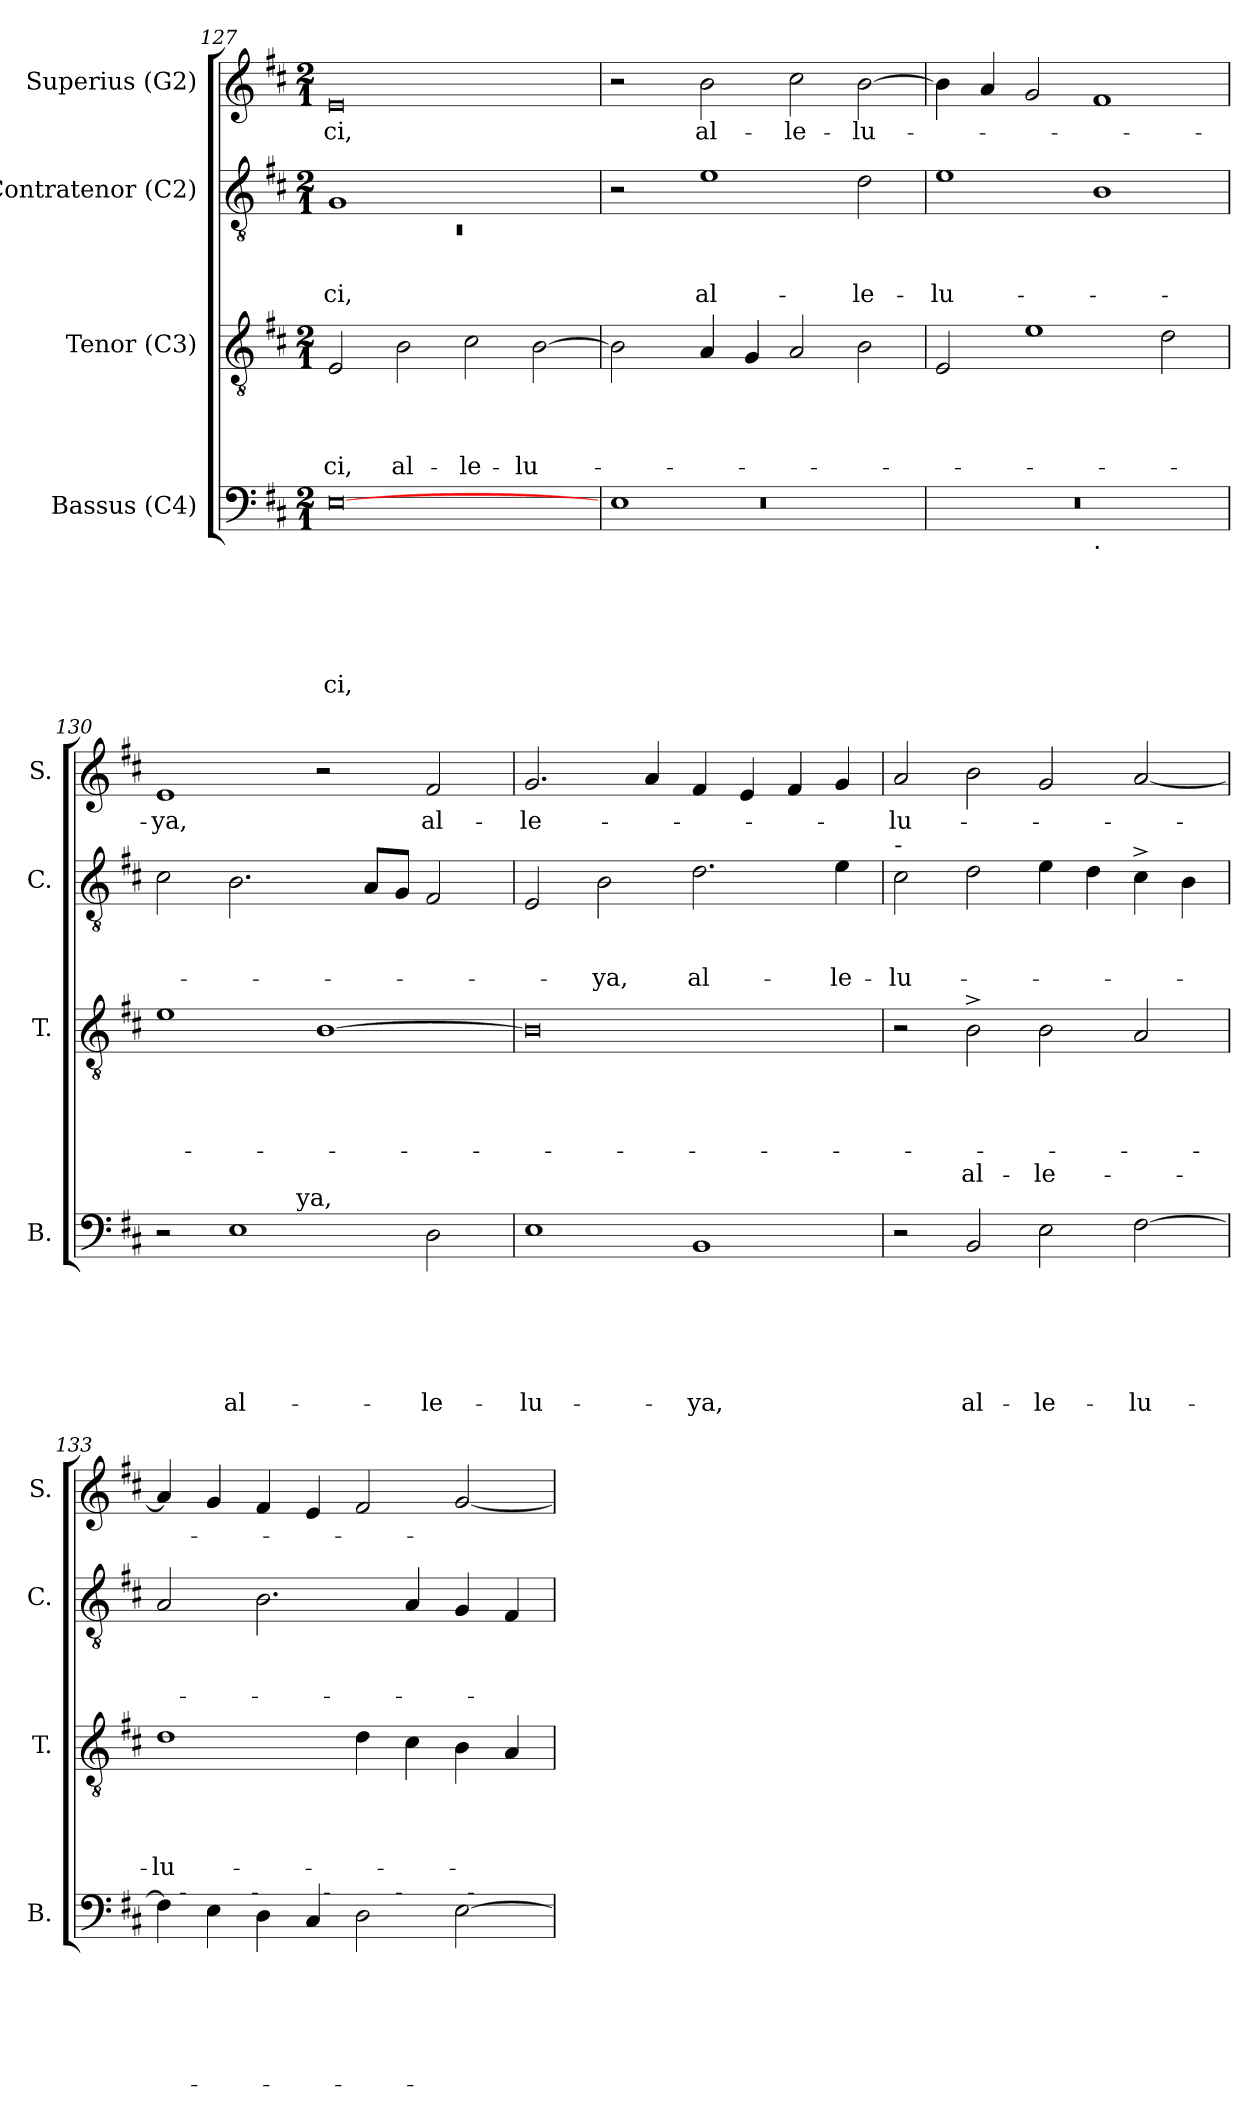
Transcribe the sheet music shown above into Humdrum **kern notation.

**kern	**text	**text	**text	**text	**text	**text	**kern	**text	**text	**text	**text	**text	**kern	**text	**text	**text	**kern	**text
*part4	*part4	*part4	*part4	*part4	*part4	*part4	*part3	*part3	*part3	*part3	*part3	*part3	*part2	*part2	*part2	*part2	*part1	*part1
*staff4	*staff4	*staff4	*staff4	*staff4	*staff4	*staff4	*staff3	*staff3	*staff3	*staff3	*staff3	*staff3	*staff2	*staff2	*staff2	*staff2	*staff1	*staff1
*I"Bassus (C4)	*	*	*	*	*	*	*I"Tenor (C3)	*	*	*	*	*	*I"Contratenor (C2)	*	*	*	*I"Superius (G2)	*
*I'B.	*	*	*	*	*	*	*I'T.	*	*	*	*	*	*I'C.	*	*	*	*I'S.	*
*clefF4	*	*	*	*	*	*	*clefGv2	*	*	*	*	*	*clefGv2	*	*	*	*clefG2	*
*k[f#c#]	*	*	*	*	*	*	*k[f#c#]	*	*	*	*	*	*k[f#c#]	*	*	*	*k[f#c#]	*
*D:	*	*	*	*	*	*	*D:	*	*	*	*	*	*D:	*	*	*	*D:	*
*M2/1	*	*	*	*	*	*	*M2/1	*	*	*	*	*	*M2/1	*	*	*	*M2/1	*
=127	=127	=127	=127	=127	=127	=127	=127	=127	=127	=127	=127	=127	=127	=127	=127	=127	=127	=127
*	*	*	*	*	*	*	*	*	*	*	*	*	*^	*	*	*	*	*
!	!	!	!	!	!	!LO:LY:b	!	!	!	!	!LO:LY:b	!	!	!LO:N:vis=1	!	!	!LO:LY:b	!	!LO:LY:b
[>0E	.	.	.	.	.	-ci,	2E/	.	.	.	-ci,	.	1G	0rC	.	.	-ci,	0e	-ci,
!	!	!	!	!	!	!	!	!	!	!	!LO:LY:b	!	!	!	!	!	!	!	!
.	.	.	.	.	.	.	2B\	.	.	.	al-	.	.	.	.	.	.	.	.
!	!	!	!	!	!	!	!	!	!	!	!LO:LY:b	!	!	!	!	!	!	!	!
.	.	.	.	.	.	.	2c#\	.	.	.	-le-	.	1ryy	.	.	.	.	.	.
!	!	!	!	!	!	!	!	!	!	!	!LO:LY:b	!	!	!	!	!	!	!	!
.	.	.	.	.	.	.	[>2B\	.	.	.	-lu-	.	.	.	.	.	.	.	.
*	*	*	*	*	*	*	*	*	*	*	*	*	*v	*v	*	*	*	*	*
!!LO:PB:g=z
=128	=128	=128	=128	=128	=128	=128	=128	=128	=128	=128	=128	=128	=128	=128	=128	=128	=128	=128
*^	*	*	*	*	*	*	*	*	*	*	*	*	*	*	*	*	*	*
*	*^	*	*	*	*	*	*	*	*	*	*	*	*	*	*	*	*	*	*
!	!	!LO:N:vis=1	!	!	!	!	!	!	!	!	!	!	!	!	!	!	!	!	!	!
4ryy	1E	0r	.	.	.	.	.	.	2B\]	.	.	.	.	.	2r	.	.	.	2r	.
1..ryy	.	.	.	.	.	.	.	.	.	.	.	.	.	.	.	.	.	.	.	.
!	!	!	!	!	!	!	!	!	!	!	!	!	!	!	!	!	!	!LO:LY:b	!	!LO:LY:b
.	.	.	.	.	.	.	.	.	4A/	.	.	.	.	.	1e	.	.	al-	2b\	al-
.	.	.	.	.	.	.	.	.	4G/	.	.	.	.	.	.	.	.	.	.	.
!	!	!	!	!	!	!	!	!	!	!	!	!	!	!	!	!	!	!	!	!LO:LY:b
.	1ryy	.	.	.	.	.	.	.	2A/	.	.	.	.	.	.	.	.	.	2cc#\	-le-
!	!	!	!	!	!	!	!	!	!	!	!	!	!	!	!	!	!	!LO:LY:b	!	!LO:LY:b
.	.	.	.	.	.	.	.	.	2B\	.	.	.	.	.	2d\	.	.	-le-	[>2b\	-lu-
*v	*v	*v	*	*	*	*	*	*	*	*	*	*	*	*	*	*	*	*	*	*
=129	=129	=129	=129	=129	=129	=129	=129	=129	=129	=129	=129	=129	=129	=129	=129	=129	=129	=129
!	!	!	!	!	!	!	!	!	!	!	!	!	!	!	!	!LO:LY:b	!	!
*^	*	*	*	*	*	*	*	*	*	*	*	*	*	*	*	*	*	*
0r	1ryy	.	.	.	.	.	.	2E/	.	.	.	.	.	1e	.	.	-lu-	4b\]	.
.	.	.	.	.	.	.	.	.	.	.	.	.	.	.	.	.	.	4a/	.
.	.	.	.	.	.	.	.	1e	.	.	.	.	.	.	.	.	.	2g/	.
!	!LO:TX:b:t=.	!	!	!	!	!	!	!	!	!	!	!	!	!	!	!	!	!	!
.	1ryy	.	.	.	.	.	.	.	.	.	.	.	.	1B	.	.	.	1f#	.
.	.	.	.	.	.	.	.	2d\	.	.	.	.	.	.	.	.	.	.	.
=130	=130	=130	=130	=130	=130	=130	=130	=130	=130	=130	=130	=130	=130	=130	=130	=130	=130	=130	=130
!	!	!	!	!	!	!	!	!	!	!	!	!	!	!	!	!	!	!	!LO:LY:b
2r	2...ryy	.	.	.	.	.	.	1e	.	.	.	.	.	2c#\	.	.	.	1e	-ya,
!	!	!	!	!	!	!	!LO:LY:b	!	!	!	!	!	!	!	!	!	!	!	!
1E	.	.	.	.	.	.	al-	.	.	.	.	.	.	2.B\	.	.	.	.	.
!	!LO:TX:a:t=ya,	!	!	!	!	!	!	!	!	!	!	!	!	!	!	!	!	!	!
.	1ryy	.	.	.	.	.	.	.	.	.	.	.	.	.	.	.	.	.	.
.	.	.	.	.	.	.	.	[>1B	.	.	.	.	.	.	.	.	.	2r	.
.	.	.	.	.	.	.	.	.	.	.	.	.	.	8A/L	.	.	.	.	.
.	.	.	.	.	.	.	.	.	.	.	.	.	.	8G/J	.	.	.	.	.
!	!	!	!	!	!	!	!LO:LY:b	!	!	!	!	!	!	!	!	!	!	!	!LO:LY:b
2D\	.	.	.	.	.	.	-le-	.	.	.	.	.	.	2F#/	.	.	.	2f#/	al-
.	16ryy	.	.	.	.	.	.	.	.	.	.	.	.	.	.	.	.	.	.
=131	=131	=131	=131	=131	=131	=131	=131	=131	=131	=131	=131	=131	=131	=131	=131	=131	=131	=131	=131
!	!	!	!	!	!	!	!LO:LY:b	!	!	!	!	!	!	!	!	!	!	!	!LO:LY:b
*v	*v	*	*	*	*	*	*	*	*	*	*	*	*	*	*	*	*	*	*
1E	.	.	.	.	.	-lu-	0B]	.	.	.	.	.	2E/	.	.	.	2.g/	-le-
!	!	!	!	!	!	!	!	!	!	!	!	!	!	!	!	!LO:LY:b	!	!
.	.	.	.	.	.	.	.	.	.	.	.	.	2B\	.	.	-ya,	.	.
.	.	.	.	.	.	.	.	.	.	.	.	.	.	.	.	.	4a/	.
!	!	!	!	!	!	!LO:LY:b	!	!	!	!	!	!	!	!	!	!LO:LY:b	!	!
1BB	.	.	.	.	.	-ya,	.	.	.	.	.	.	2.d\	.	.	al-	4f#/	.
.	.	.	.	.	.	.	.	.	.	.	.	.	.	.	.	.	4e/	.
.	.	.	.	.	.	.	.	.	.	.	.	.	.	.	.	.	4f#/	.
!	!	!	!	!	!	!	!	!	!	!	!	!	!	!	!	!LO:LY:b	!	!
.	.	.	.	.	.	.	.	.	.	.	.	.	4e\	.	.	-le-	4g/	.
!!LO:LB:g=z
=132	=132	=132	=132	=132	=132	=132	=132	=132	=132	=132	=132	=132	=132	=132	=132	=132	=132	=132
!	!	!	!	!	!	!	!	!	!	!	!	!	!LO:TX:a:t=-	!	!	!	!	!
!	!	!	!	!	!	!	!	!	!	!	!	!	!	!	!	!LO:LY:b	!	!LO:LY:b
2r	.	.	.	.	.	.	2r	.	.	.	.	.	2c#\	.	.	-lu-	2a/	-lu-
!	!	!	!	!	!	!LO:LY:b	!	!	!	!	!	!LO:LY:b	!	!	!	!	!	!
2BB/	.	.	.	.	.	al-	2B^>\	.	.	.	.	-al-	2d\	.	.	.	2b\	.
!	!	!	!	!	!	!LO:LY:b	!	!	!	!	!	!LO:LY:b	!	!	!	!	!	!
2E\	.	.	.	.	.	-le-	2B\	.	.	.	.	-le-	4e\	.	.	.	2g/	.
.	.	.	.	.	.	.	.	.	.	.	.	.	4d\	.	.	.	.	.
!	!	!	!	!	!	!LO:LY:b	!	!	!	!	!	!	!	!	!	!	!	!
[>2F#\	.	.	.	.	.	-lu-	2A/	.	.	.	.	.	4c#^>\	.	.	.	[<2a/	.
.	.	.	.	.	.	.	.	.	.	.	.	.	4B\	.	.	.	.	.
=133	=133	=133	=133	=133	=133	=133	=133	=133	=133	=133	=133	=133	=133	=133	=133	=133	=133	=133
!	!	!	!	!	!	!	!	!	!	!	!LO:LY:b	!	!	!	!	!	!	!
4F#\]	.	.	.	.	.	.	1d	.	.	.	-lu-	.	2A/	.	.	.	4a/]	.
4E\	.	.	.	.	.	.	.	.	.	.	.	.	.	.	.	.	4g/	.
4D\	.	.	.	.	.	.	.	.	.	.	.	.	2.B\	.	.	.	4f#/	.
4C#/	.	.	.	.	.	.	.	.	.	.	.	.	.	.	.	.	4e/	.
2D\	.	.	.	.	.	.	4d\	.	.	.	.	.	.	.	.	.	2f#/	.
.	.	.	.	.	.	.	4c#\	.	.	.	.	.	4A/	.	.	.	.	.
[>2E\	.	.	.	.	.	.	4B\	.	.	.	.	.	4G/	.	.	.	[<2g/	.
.	.	.	.	.	.	.	4A/	.	.	.	.	.	4F#/	.	.	.	.	.
=	=	=	=	=	=	=	=	=	=	=	=	=	=	=	=	=	=	=
*-	*-	*-	*-	*-	*-	*-	*-	*-	*-	*-	*-	*-	*-	*-	*-	*-	*-	*-
